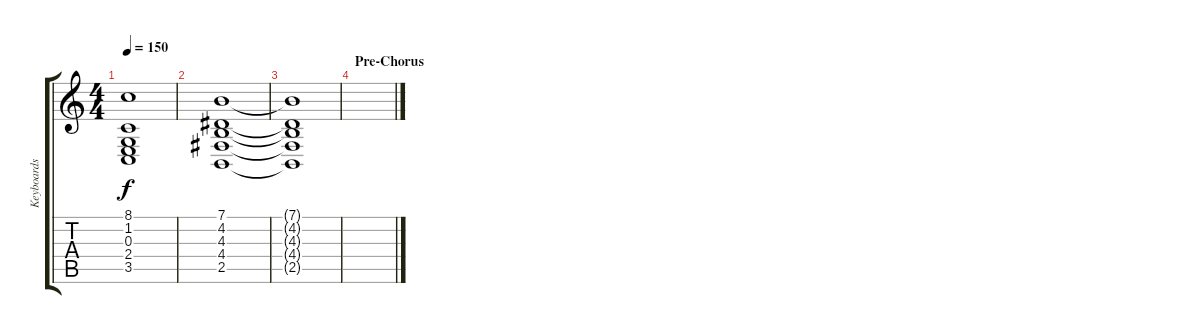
\track ("Keyboards" "Keyboards") {instrument stringensemble1}
\staff {score tabs}
\tuning (E4 B3 G3 D3 A2 E2) {hide}
\ts (4 4)
\tempo 150
\clef g2
\ks c
(8.1{t} 1.2{t} 0.3{t} 2.4{t} 3.5{t}).1{dy f} |
(7.1 4.2 4.3 4.4 2.5).1 |
(7.1{t} 4.2{t} 4.3{t} 4.4{t} 2.5{t}).1 |
\section ("" "Pre-Chorus")
